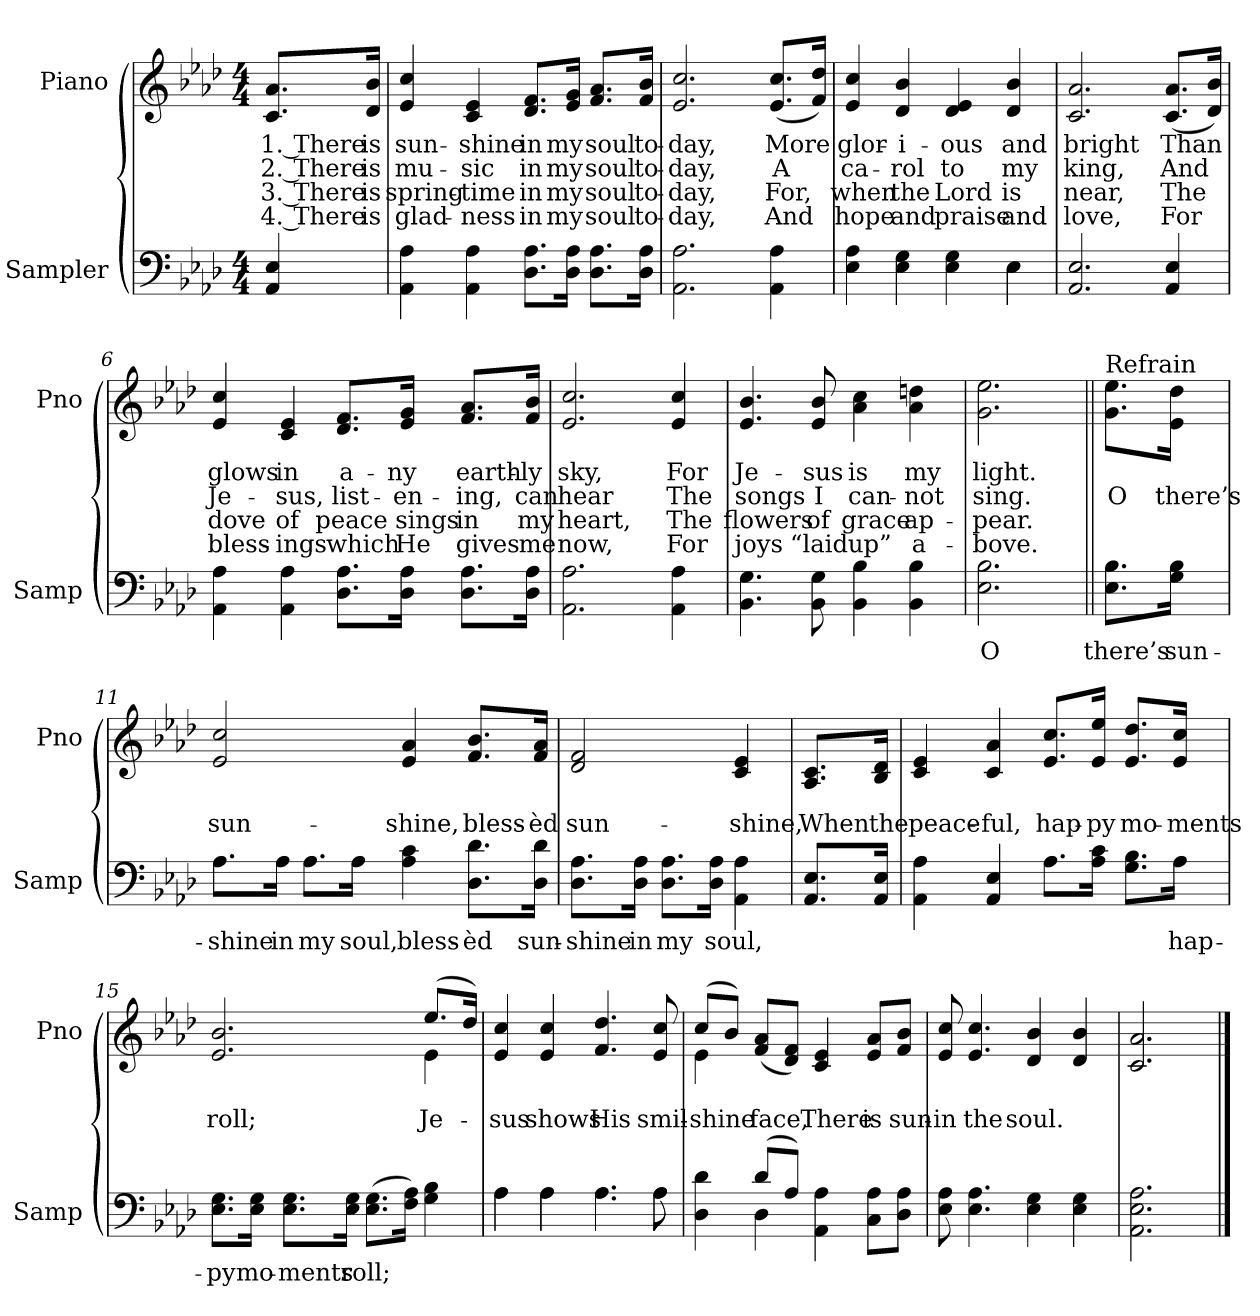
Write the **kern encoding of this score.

**kern	**text	**kern	**text	**text	**text	**text
*part2	*part2	*part1	*part1	*part1	*part1	*part1
*staff2	*staff2	*staff1	*staff1	*staff1	*staff1	*staff1
*I"Sampler	*	*I"Piano	*	*	*	*
*I'Samp	*	*I'Pno	*	*	*	*
*clefF4	*	*clefG2	*	*	*	*
*k[b-e-a-d-]	*	*k[b-e-a-d-]	*	*	*	*
*A-:	*	*A-:	*	*	*	*
*M4/4	*	*M4/4	*	*	*	*
=1	=1	=1	=1	=1	=1	=1
4AA- 4E-	.	8.c/ 8.a-/L	1. There	2. There	3. There	4. There
.	.	16d-/ 16b-/Jk	is	is	is	is
=2	=2	=2	=2	=2	=2	=2
4AA- 4A-	.	4e- 4cc	sun-	mu-	spring-	glad-
4AA- 4A-	.	4c 4e-	-shine	-sic	-time	-ness
8.D-\ 8.A-\L	.	8.d-/ 8.f/L	in	in	in	in
16D-\ 16A-\Jk	.	16e-/ 16g/Jk	my	my	my	my
8.D-\ 8.A-\L	.	8.f/ 8.a-/L	soul	soul	soul	soul
16D-\ 16A-\Jk	.	16f/ 16b-/Jk	to-	to-	to-	to-
=3	=3	=3	=3	=3	=3	=3
2.AA- 2.A-	.	2.e- 2.cc	-day,	-day,	-day,	-day,
4AA- 4A-	.	(8.e-/ 8.cc/L	More	A	For,	And
.	.	16f/ 16dd-/Jk)	.	.	.	.
=4	=4	=4	=4	=4	=4	=4
*^	*	*	*	*	*	*
4E- 4A-	2.ryy	.	4e- 4cc	glor-	ca-	when	hope
4E- 4G	.	.	4d- 4b-	-i-	-rol	the	and
4E- 4G	.	.	4d- 4e-	-ous	to	Lord	praise
4E-\	4E-	.	4d- 4b-	and	my	is	and
*v	*v	*	*	*	*	*	*
=5	=5	=5	=5	=5	=5	=5
2.AA- 2.E-	.	2.c 2.a-	bright	king,	near,	love,
4AA- 4E-	.	(8.c/ 8.a-/L	Than	And	The	For
.	.	16d-/ 16b-/Jk)	.	.	.	.
=6	=6	=6	=6	=6	=6	=6
4AA- 4A-	.	4e- 4cc	glows	Je-	dove	bless-
4AA- 4A-	.	4c 4e-	in	-sus,	of	-ings
8.D-\ 8.A-\L	.	8.d-/ 8.f/L	a-	list-	peace	which
16D-\ 16A-\Jk	.	16e-/ 16g/Jk	-ny	-en-	sings	He
8.D-\ 8.A-\L	.	8.f/ 8.a-/L	earth-	-ing,	in	gives
16D-\ 16A-\Jk	.	16f/ 16b-/Jk	-ly	can	my	me
=7	=7	=7	=7	=7	=7	=7
2.AA- 2.A-	.	2.e- 2.cc	sky,	hear	heart,	now,
4AA- 4A-	.	4e- 4cc	For	The	The	For
=8	=8	=8	=8	=8	=8	=8
4.BB- 4.G	.	4.e- 4.b-	Je-	songs	flowers	joys
8BB- 8G	.	8e- 8b-	-sus	I	of	“laid
4BB- 4B-	.	4a- 4cc	is	can-	grace	up”
4BB- 4B-	.	4a- 4ddn	my	-not	ap-	a-
=9	=9	=9	=9	=9	=9	=9
2.E- 2.B-	O	2.g 2.ee-	light.	sing.	-pear.	-bove.
=10||	=10||	=10||	=10||	=10||	=10||	=10||
!	!	!LO:TX:t=Refrain	!	!	!	!
8.E-\ 8.B-\L	there’s	8.g\ 8.ee-\L	.	O	.	.
16G\ 16B-\Jk	sun-	16e-\ 16dd-\Jk	.	there’s	.	.
=11	=11	=11	=11	=11	=11	=11
8.A-\L	-shine	2e- 2cc	.	sun-	.	.
16A-\Jk	in	.	.	.	.	.
8.A-\L	my	.	.	.	.	.
16A-\Jk	soul,	.	.	.	.	.
4A- 4c	bless-	4e- 4a-	.	-shine,	.	.
8.D-\ 8.d-\L	-èd	8.f/ 8.b-/L	.	bless-	.	.
16D-\ 16d-\Jk	sun-	16f/ 16a-/Jk	.	-èd	.	.
=12	=12	=12	=12	=12	=12	=12
8.D-\ 8.A-\L	-shine	2d- 2f	.	sun-	.	.
16D-\ 16A-\Jk	in	.	.	.	.	.
8.D-\ 8.A-\L	my	.	.	.	.	.
16D-\ 16A-\Jk	soul,	.	.	.	.	.
4AA- 4A-	.	4c 4e-	.	-shine,	.	.
=13	=13	=13	=13	=13	=13	=13
8.AA-/ 8.E-/L	.	8.A-/ 8.c/L	.	When	.	.
16AA-/ 16E-/Jk	.	16B-/ 16d-/Jk	.	the	.	.
=14	=14	=14	=14	=14	=14	=14
4AA- 4A-	.	4c 4e-	.	peace-	.	.
4AA- 4E-	.	4c 4a-	.	-ful,	.	.
8.A-\L	.	8.e-/ 8.cc/L	.	hap-	.	.
16A-\ 16c\Jk	.	16e-/ 16ee-/Jk	.	-py	.	.
8.G\ 8.B-\L	.	8.e-/ 8.dd-/L	.	mo-	.	.
16A-\Jk	hap-	16e-/ 16cc/Jk	.	-ments	.	.
=15	=15	=15	=15	=15	=15	=15
*	*	*^	*	*	*	*
8.E-\ 8.G\L	-py	2.e- 2.b-	2.ryy	.	roll;	.	.
16E-\ 16G\Jk	mo-	.	.	.	.	.	.
8.E-\ 8.G\L	-ments	.	.	.	.	.	.
16E-\ 16G\Jk	roll;	.	.	.	.	.	.
(8.E-\ 8.G\L	.	.	.	.	.	.	.
16F\ 16A-\Jk)	.	.	.	.	.	.	.
4G 4B-	.	(8.ee-/L	4e-	.	Je-	.	.
.	.	16dd-/Jk)	.	.	.	.	.
*	*	*v	*v	*	*	*	*
=16	=16	=16	=16	=16	=16	=16
*^	*	*	*	*	*	*
4A-\	4A-	.	4e- 4cc	.	-sus	.	.
4A-\	4A-	.	4e- 4cc	.	shows	.	.
4.A-\	4.A-	.	4.f 4.dd-	.	His	.	.
8A-\	8A-	.	8e- 8cc	.	smil-	.	.
=17	=17	=17	=17	=17	=17	=17	=17
*	*	*	*^	*	*	*	*
4D- 4d-	4ryy	.	(8cc/L	4e-	.	-shine	.	.
.	.	.	8b-/J)	.	.	.	.	.
(8d-/L	4D-	.	(8f/ 8a-/L	2.ryy	.	face,	.	.
8A-/J)	.	.	8d-/ 8f/J)	.	.	.	.	.
4AA- 4A-	2ryy	.	4c 4e-	.	.	There	.	.
8C\ 8A-\L	.	.	8e-/ 8a-/L	.	.	is	.	.
8D-\ 8A-\J	.	.	8f/ 8b-/J	.	.	sun-	.	.
*v	*v	*	*	*	*	*	*	*
*	*	*v	*v	*	*	*	*
=18	=18	=18	=18	=18	=18	=18
8E- 8A-	.	8e- 8cc	.	in	.	.
4.E- 4.A-	.	4.e- 4.cc	.	the	.	.
4E- 4G	.	4d- 4b-	.	soul.	.	.
4E- 4G	.	4d- 4b-	.	.	.	.
=19	=19	=19	=19	=19	=19	=19
2.AA- 2.E- 2.A-	.	2.c 2.a-	.	.	.	.
==	==	==	==	==	==	==
*-	*-	*-	*-	*-	*-	*-
